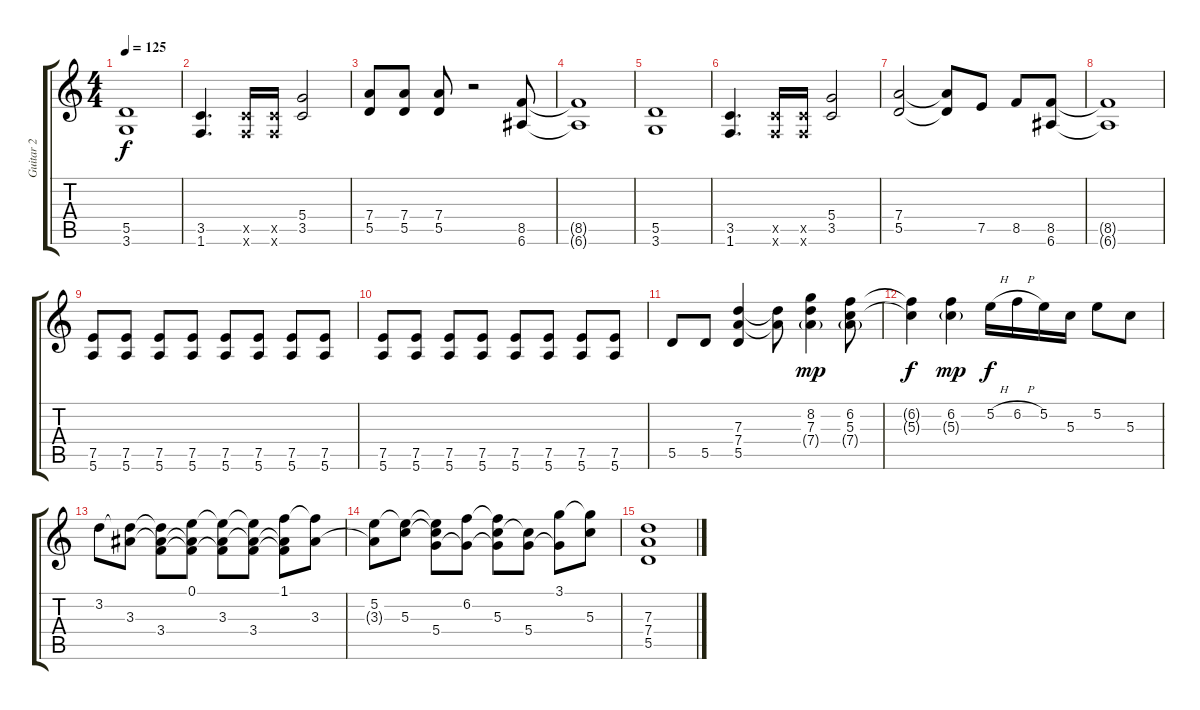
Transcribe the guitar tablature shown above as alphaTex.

\track ("Guitar 2" "Guitar 2") {instrument distortionguitar}
\staff {score tabs}
\tuning (E4 B3 G3 D3 A2 E2) {hide}
\ts (4 4)
\tempo 125
\clef g2
\ks c
(5.5 3.6).1{dy f} |
(3.5 1.6).4{d} (3.5{x} 1.6{x}).16 (3.5{x} 1.6{x}).16 (5.4 3.5).2 |
(7.4 5.5).8 (7.4 5.5).8 (7.4 5.5).8 r.2 (8.5 6.6).8 |
(8.5{t} 6.6{t}).1 |
(5.5 3.6).1 |
(3.5 1.6).4{d} (3.5{x} 1.6{x}).16 (3.5{x} 1.6{x}).16 (5.4 3.5).2 |
(7.4 5.5).2 (7.4{t} 5.5{t}).8 7.5.8 8.5.8 (8.5 6.6).8 |
(8.5{t} 6.6{t}).1 |
(7.5 5.6).8 (7.5 5.6).8 (7.5 5.6).8 (7.5 5.6).8 (7.5 5.6).8 (7.5 5.6).8 (7.5 5.6).8 (7.5 5.6).8 |
(7.5 5.6).8 (7.5 5.6).8 (7.5 5.6).8 (7.5 5.6).8 (7.5 5.6).8 (7.5 5.6).8 (7.5 5.6).8 (7.5 5.6).8 |
5.5.8 5.5.8 (7.3 7.4 5.5).4 (7.3{t} 7.4{t}).8 (8.2 7.3 7.4{g}).4{dy mp} (6.2 5.3 7.4{g}).8 |
(6.2{t} 5.3{t}).4{dy f} (6.2 5.3{g}).4{dy mp} 5.2{h}.16{dy f} 6.2{h}.16 5.2.16 5.3.16 5.2.8 5.3.8 |
3.2.8 (3.2{t} 3.3).8 (3.2{t} 3.3{t} 3.4).8 (0.1 3.3{t} 3.4{t}).8 (0.1{t} 3.3 3.4{t}).8 (0.1{t} 3.3{t} 3.4).8 (1.1 3.3{t} 3.4{t}).8 (1.1{t} 3.3).8 |
(5.2 3.3{t}).8 (5.2{t} 5.3).8 (5.2{t} 5.3{t} 5.4).8 (6.2 5.4{t}).8 (6.2{t} 5.3 5.4{t}).8 (5.3{t} 5.4).8 (3.1 5.4{t}).8 (3.1{t} 5.3).8 |
(7.3 7.4 5.5).1
